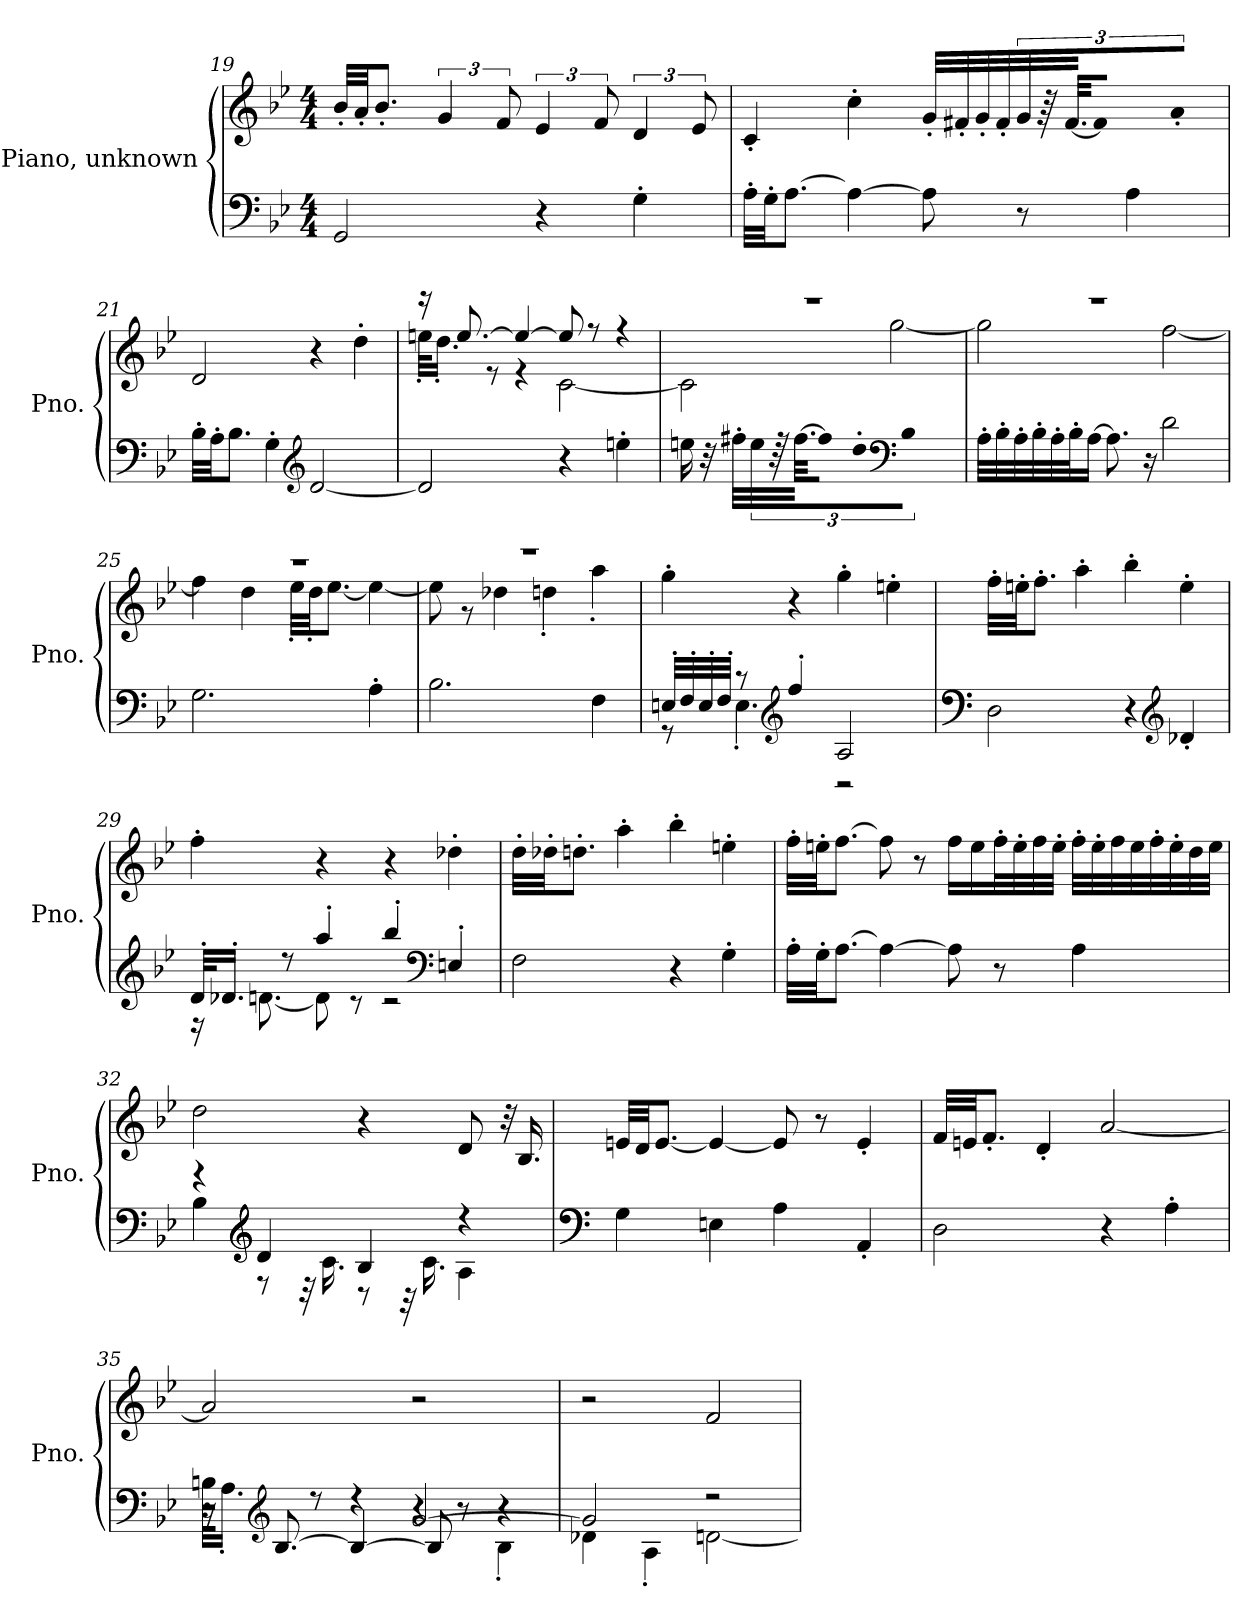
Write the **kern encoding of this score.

**kern	**kern
*part1	*part1
*staff2	*staff1
*I"Piano, unknown	*
*I'Pno.	*
*clefF4	*clefG2
*k[b-e-]	*k[b-e-]
*M4/4	*M4/4
=19	=19
2GG/	32b-'/LLL
.	32a'/JJ
.	8.b-'/J
.	6g/
.	12f/
4r	6e-/
.	12f/
4G'\	6d/
.	12e-/
=20	=20
32A'\LLL	4c'/
32G'\JJ	.
[8.A\J	.
4A\_	4cc'\
8A\]	32g'/LLL
.	32f#X'/
.	32g'/
.	32f#'/
8r	48g/JJJ
.	96r
.	[48.f#/KLL
.	16f#/JJ]
4A\	4a'/
!!LO:LB:g=z
=21	=21
32B-'\LLL	2d/
32A'\JJ	.
8.B-\J	.
4G'\	.
*clefG2	*
[2d/	4r
.	4dd'\
=22	=22
*	*^
2d/]	16r	32een'\KLL
.	.	16.dd'\JJ
.	[8.ee/	.
.	.	8r
.	4ee/_	4r
4r	8ee/]	[2c\
.	8r	.
4een'\	4r	.
=23	=23	=23
16een\	1r	2c\]
32r	.	.
32ff#X'\LLL	.	.
48ee\JJJ	.	.
96r	.	.
[48.ff#\KLL	.	.
16ff#\JJ]	.	.
4dd'\	.	.
*clefF4	*	*
2B-\	.	[2gg\
=24	=24	=24
32A'\LLL	1r	2gg\]
32B-'\	.	.
32A'\	.	.
32B-'\	.	.
32A'\	.	.
32B-'\J	.	.
[16A\JJ	.	.
8.A\]	.	.
16r	.	.
2d\	.	[2ff\
!!LO:PB:g=z	!!
=25	=25	=25
2.G\	1r	4ff\]
.	.	4dd\
.	.	32ee-'\LLL
.	.	32dd'\JJ
.	.	[8.ee-\J
4A'\	.	4ee-\_
=26	=26	=26
2.B-\	1r	8ee-\]
.	.	8r
.	.	4dd-X\
.	.	4ddn'\
4F\	.	4aa'\
*	*v	*v
=27	=27
*^	*
32En'/LLL	8r	4gg'\
32F'/	.	.
32E'/	.	.
32F'/JJJ	.	.
8r	4.E'\	.
*clefG2	*	*
4ff'/	.	4r
2A/	2r	4gg'\
.	.	4een'\
*v	*v	*
=28	=28
*clefF4	*
2D\	32ff'\LLL
.	32een'\JJ
.	8.ff'\J
.	4aa'\
4r	4bb-'\
*clefG2	*
4d-X'/	4ee'\
!!LO:LB:g=z
=29	=29
*^	*
32d'/KLL	16r	4ff'\
16.d-X'/JJ	.	.
.	[8.dn\	.
8r	.	.
4aa'/	8d\]	4r
.	8r	.
4bb-'/	2r	4r
*clefF4	*	*
4En'/	.	4dd-X'\
*v	*v	*
=30	=30
2F\	32dd'\LLL
.	32dd-X'\JJ
.	8.ddn'\J
.	4aa'\
4r	4bb-'\
4G'\	4een'\
=31	=31
32A'\LLL	32ff'\LLL
32G'\JJ	32een'\JJ
[8.A\J	[8.ff\J
4A\_	8ff\]
.	8r
8A\]	16ff\LL
.	16ee\
8r	32ff'\L
.	32ee'\
.	32ff\
.	32ee'\JJJ
4A\	32ff'\LLL
.	32ee'\
.	32ff\
.	32ee\
.	32ff'\
.	32ee'\
.	32dd\
.	32ee\JJJ
!!LO:LB:g=z
=32	=32
*^	*
4r	4B-\	2dd\
*clefG2	*	*
4d/	8r	.
.	32r	.
.	16.c\	.
4B-/	8r	4r
.	32r	.
.	16.c\	.
4r	4A\	8d/
.	.	32r
.	.	16.B-/
*v	*v	*
=33	=33
*clefF4	*
4G\	32en/LLL
.	32d/JJ
.	[8.e/J
4En\	4e/_
4A\	8e/]
.	8r
4AA'/	4e'/
=34	=34
2D\	32f/LLL
.	32en/JJ
.	8.f'/J
.	4d'/
4r	[2a/
4A'\	.
=35	=35
*^	*
*	*^	*
2r	32Bn\KLL	16r	2a/]
.	16.A'\JJ	.	.
*clefG2	*	*	*
.	.	[8.B/	.
.	8r	.	.
.	4r	4B/_	.
[2g/	4r	8B/]	2r
.	.	8r	.
.	4B'\	4r	.
*	*v	*v	*
!!LO:LB:g=z
=36	=36	=36
2g/]	4d-X\	2r
.	4A'\	.
2r	[2dn\	2f/
*v	*v	*
=	=
*-	*-
